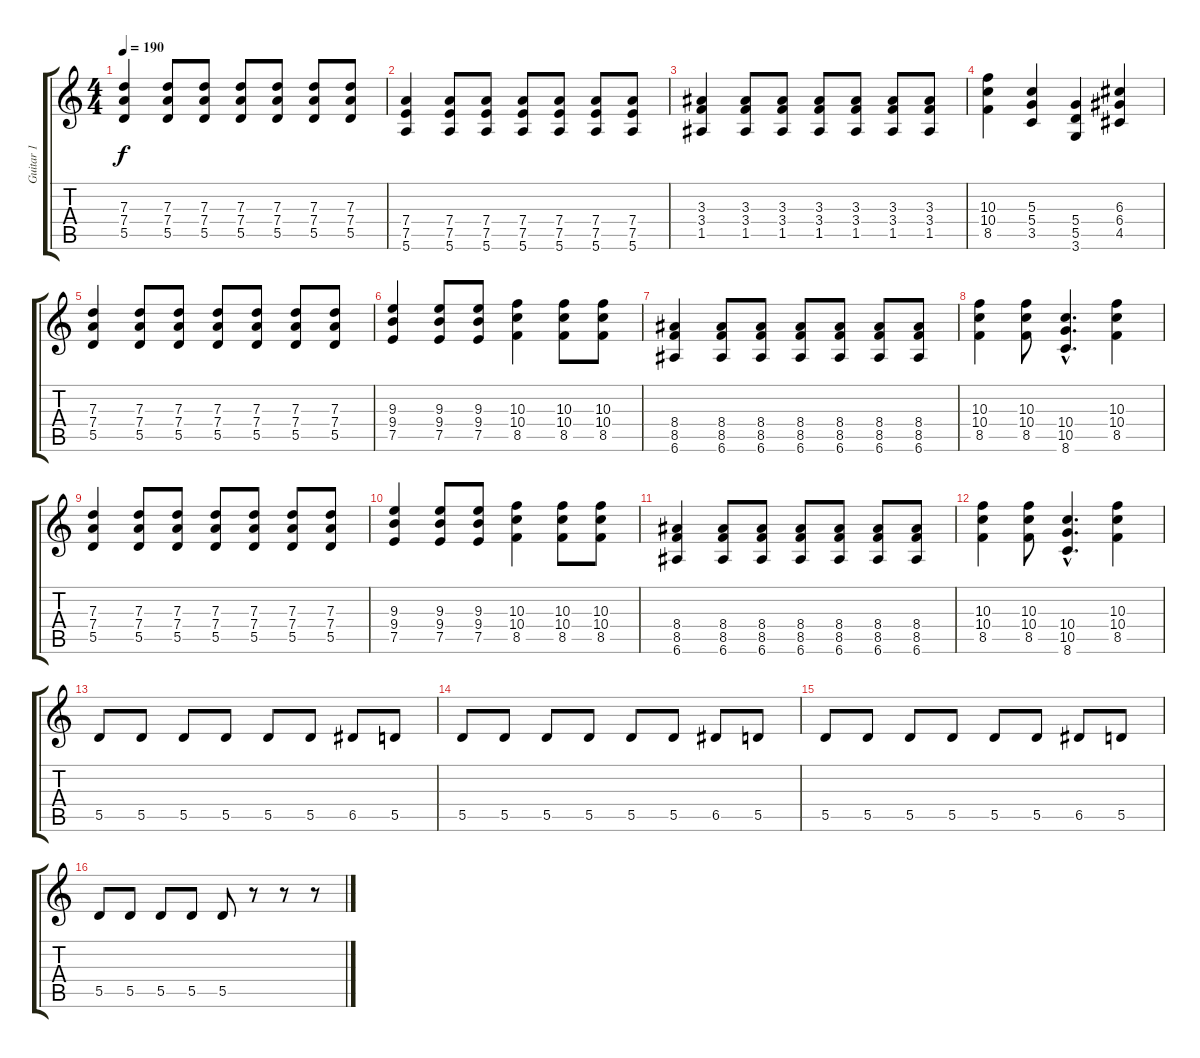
\track ("Guitar 1" "Guitar 1") {instrument overdrivenguitar}
\staff {score tabs}
\tuning (E4 B3 G3 D3 A2 E2) {hide}
\ts (4 4)
\tempo 190
\clef g2
\ks c
(7.3 7.4 5.5).4{dy f} (7.3 7.4 5.5).8 (7.3 7.4 5.5).8 (7.3 7.4 5.5).8 (7.3 7.4 5.5).8 (7.3 7.4 5.5).8 (7.3 7.4 5.5).8 |
(7.4 7.5 5.6).4 (7.4 7.5 5.6).8 (7.4 7.5 5.6).8 (7.4 7.5 5.6).8 (7.4 7.5 5.6).8 (7.4 7.5 5.6).8 (7.4 7.5 5.6).8 |
(3.3 3.4 1.5).4 (3.3 3.4 1.5).8 (3.3 3.4 1.5).8 (3.3 3.4 1.5).8 (3.3 3.4 1.5).8 (3.3 3.4 1.5).8 (3.3 3.4 1.5).8 |
(10.3 10.4 8.5).4 (5.3 5.4 3.5).4 (5.4 5.5 3.6).4 (6.3 6.4 4.5).4 |
(7.3 7.4 5.5).4 (7.3 7.4 5.5).8 (7.3 7.4 5.5).8 (7.3 7.4 5.5).8 (7.3 7.4 5.5).8 (7.3 7.4 5.5).8 (7.3 7.4 5.5).8 |
(9.3 9.4 7.5).4 (9.3 9.4 7.5).8 (9.3 9.4 7.5).8 (10.3 10.4 8.5).4 (10.3 10.4 8.5).8 (10.3 10.4 8.5).8 |
(8.4 8.5 6.6).4 (8.4 8.5 6.6).8 (8.4 8.5 6.6).8 (8.4 8.5 6.6).8 (8.4 8.5 6.6).8 (8.4 8.5 6.6).8 (8.4 8.5 6.6).8 |
(10.3 10.4 8.5).4 (10.3 10.4 8.5).8 (10.4{hac} 10.5{hac} 8.6{hac}).4{d} (10.3 10.4 8.5).4 |
(7.3 7.4 5.5).4 (7.3 7.4 5.5).8 (7.3 7.4 5.5).8 (7.3 7.4 5.5).8 (7.3 7.4 5.5).8 (7.3 7.4 5.5).8 (7.3 7.4 5.5).8 |
(9.3 9.4 7.5).4 (9.3 9.4 7.5).8 (9.3 9.4 7.5).8 (10.3 10.4 8.5).4 (10.3 10.4 8.5).8 (10.3 10.4 8.5).8 |
(8.4 8.5 6.6).4 (8.4 8.5 6.6).8 (8.4 8.5 6.6).8 (8.4 8.5 6.6).8 (8.4 8.5 6.6).8 (8.4 8.5 6.6).8 (8.4 8.5 6.6).8 |
(10.3 10.4 8.5).4 (10.3 10.4 8.5).8 (10.4{hac} 10.5{hac} 8.6{hac}).4{d} (10.3 10.4 8.5).4 |
5.5.8 5.5.8 5.5.8 5.5.8 5.5.8 5.5.8 6.5.8 5.5.8 |
5.5.8 5.5.8 5.5.8 5.5.8 5.5.8 5.5.8 6.5.8 5.5.8 |
5.5.8 5.5.8 5.5.8 5.5.8 5.5.8 5.5.8 6.5.8 5.5.8 |
5.5.8 5.5.8 5.5.8 5.5.8 5.5.8 r.8 r.8 r.8
